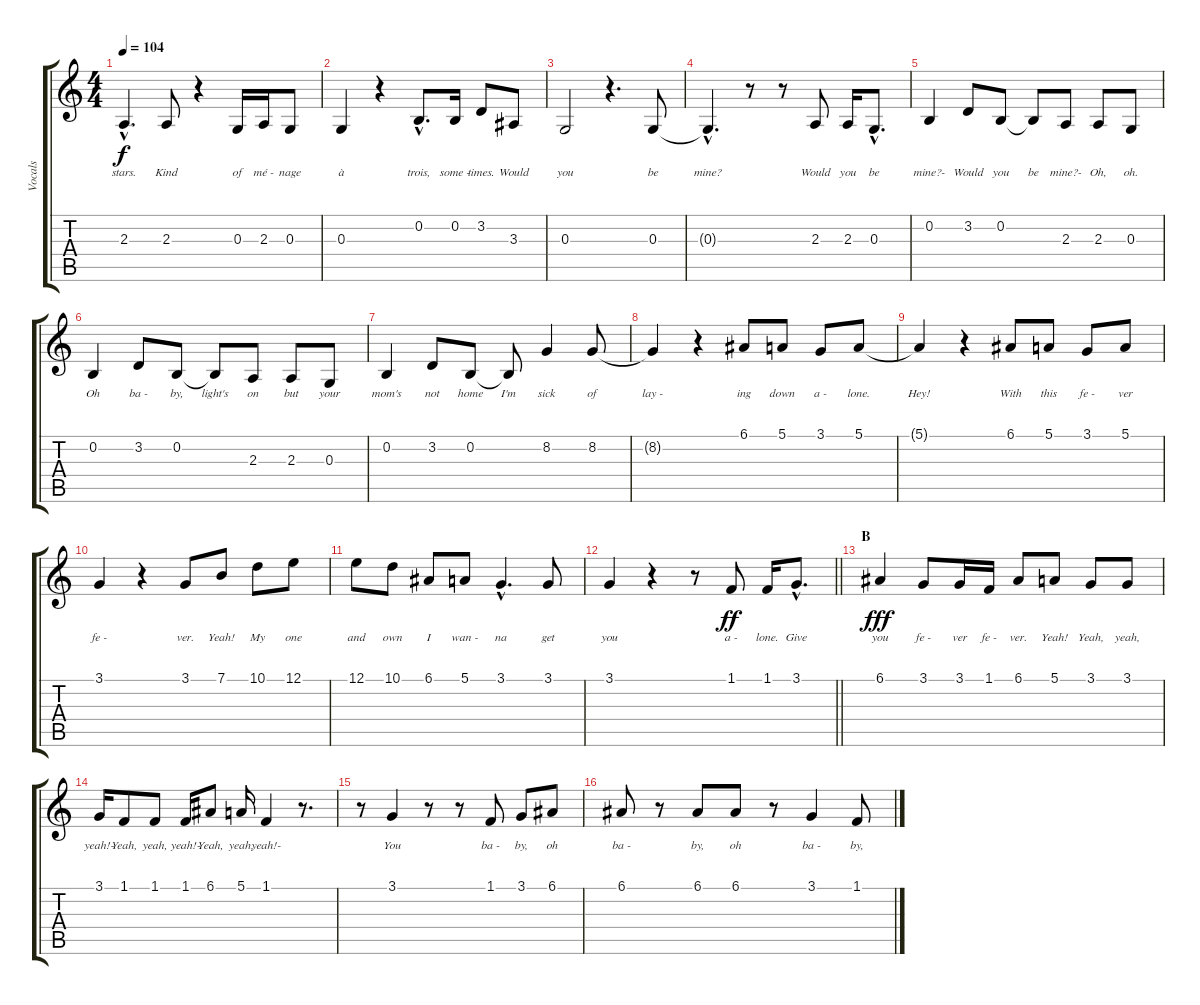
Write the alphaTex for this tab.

\track ("Vocals" "Vocals") {instrument tenorsax}
\staff {score tabs}
\tuning (E4 B3 G3 D3 A2 D2) {hide}
\ts (4 4)
\tempo 104
\clef g2
\ks c
2.3{hac}.4{d lyrics (0 "stars.") lyrics (1 "") lyrics (2 "") lyrics (3 "") lyrics (4 "") dy f} 2.3.8{lyrics (0 "Kind") lyrics (1 "") lyrics (2 "") lyrics (3 "") lyrics (4 "")} r.4 0.3.16{lyrics (0 "of") lyrics (1 "") lyrics (2 "") lyrics (3 "") lyrics (4 "")} 2.3.16{lyrics (0 "mé -") lyrics (1 "") lyrics (2 "") lyrics (3 "") lyrics (4 "")} 0.3.8{lyrics (0 "nage") lyrics (1 "") lyrics (2 "") lyrics (3 "") lyrics (4 "")} |
0.3.4{lyrics (0 "à") lyrics (1 "") lyrics (2 "") lyrics (3 "") lyrics (4 "")} r.4 0.2{hac}.8{d lyrics (0 "trois,") lyrics (1 "") lyrics (2 "") lyrics (3 "") lyrics (4 "")} 0.2.16{lyrics (0 "some -") lyrics (1 "") lyrics (2 "") lyrics (3 "") lyrics (4 "")} 3.2.8{lyrics (0 "times.") lyrics (1 "") lyrics (2 "") lyrics (3 "") lyrics (4 "")} 3.3.8{lyrics (0 "Would") lyrics (1 "") lyrics (2 "") lyrics (3 "") lyrics (4 "")} |
0.3.2{lyrics (0 "you") lyrics (1 "") lyrics (2 "") lyrics (3 "") lyrics (4 "")} r.4{d} 0.3.8{lyrics (0 "be") lyrics (1 "") lyrics (2 "") lyrics (3 "") lyrics (4 "")} |
0.3{hac t}.4{d lyrics (0 "mine?") lyrics (1 "") lyrics (2 "") lyrics (3 "") lyrics (4 "")} r.8 r.8 2.3.8{lyrics (0 "Would") lyrics (1 "") lyrics (2 "") lyrics (3 "") lyrics (4 "")} 2.3.16{lyrics (0 "you") lyrics (1 "") lyrics (2 "") lyrics (3 "") lyrics (4 "")} 0.3{hac}.8{d lyrics (0 "be") lyrics (1 "") lyrics (2 "") lyrics (3 "") lyrics (4 "")} |
0.2.4{lyrics (0 "mine?-") lyrics (1 "") lyrics (2 "") lyrics (3 "") lyrics (4 "")} 3.2.8{lyrics (0 "Would") lyrics (1 "") lyrics (2 "") lyrics (3 "") lyrics (4 "")} 0.2.8{lyrics (0 "you") lyrics (1 "") lyrics (2 "") lyrics (3 "") lyrics (4 "")} 0.2{t}.8{lyrics (0 "be") lyrics (1 "") lyrics (2 "") lyrics (3 "") lyrics (4 "")} 2.3.8{lyrics (0 "mine?-") lyrics (1 "") lyrics (2 "") lyrics (3 "") lyrics (4 "")} 2.3.8{lyrics (0 "Oh,") lyrics (1 "") lyrics (2 "") lyrics (3 "") lyrics (4 "")} 0.3.8{lyrics (0 "oh.") lyrics (1 "") lyrics (2 "") lyrics (3 "") lyrics (4 "")} |
0.2.4{lyrics (0 "Oh") lyrics (1 "") lyrics (2 "") lyrics (3 "") lyrics (4 "")} 3.2.8{lyrics (0 "ba -") lyrics (1 "") lyrics (2 "") lyrics (3 "") lyrics (4 "")} 0.2.8{lyrics (0 "by,") lyrics (1 "") lyrics (2 "") lyrics (3 "") lyrics (4 "")} 0.2{t}.8{lyrics (0 "light's") lyrics (1 "") lyrics (2 "") lyrics (3 "") lyrics (4 "")} 2.3.8{lyrics (0 "on") lyrics (1 "") lyrics (2 "") lyrics (3 "") lyrics (4 "")} 2.3.8{lyrics (0 "but") lyrics (1 "") lyrics (2 "") lyrics (3 "") lyrics (4 "")} 0.3.8{lyrics (0 "your") lyrics (1 "") lyrics (2 "") lyrics (3 "") lyrics (4 "")} |
0.2.4{lyrics (0 "mom's") lyrics (1 "") lyrics (2 "") lyrics (3 "") lyrics (4 "")} 3.2.8{lyrics (0 "not") lyrics (1 "") lyrics (2 "") lyrics (3 "") lyrics (4 "")} 0.2.8{lyrics (0 "home") lyrics (1 "") lyrics (2 "") lyrics (3 "") lyrics (4 "")} 0.2{t}.8{lyrics (0 "I'm") lyrics (1 "") lyrics (2 "") lyrics (3 "") lyrics (4 "")} 8.2.4{lyrics (0 "sick") lyrics (1 "") lyrics (2 "") lyrics (3 "") lyrics (4 "")} 8.2.8{lyrics (0 "of") lyrics (1 "") lyrics (2 "") lyrics (3 "") lyrics (4 "")} |
8.2{t}.4{lyrics (0 "lay -") lyrics (1 "") lyrics (2 "") lyrics (3 "") lyrics (4 "")} r.4 6.1.8{lyrics (0 "ing") lyrics (1 "") lyrics (2 "") lyrics (3 "") lyrics (4 "")} 5.1.8{lyrics (0 "down") lyrics (1 "") lyrics (2 "") lyrics (3 "") lyrics (4 "")} 3.1.8{lyrics (0 "a -") lyrics (1 "") lyrics (2 "") lyrics (3 "") lyrics (4 "")} 5.1.8{lyrics (0 "lone.") lyrics (1 "") lyrics (2 "") lyrics (3 "") lyrics (4 "")} |
5.1{t}.4{lyrics (0 "Hey!") lyrics (1 "") lyrics (2 "") lyrics (3 "") lyrics (4 "")} r.4 6.1.8{lyrics (0 "With") lyrics (1 "") lyrics (2 "") lyrics (3 "") lyrics (4 "")} 5.1.8{lyrics (0 "this") lyrics (1 "") lyrics (2 "") lyrics (3 "") lyrics (4 "")} 3.1.8{lyrics (0 "fe -") lyrics (1 "") lyrics (2 "") lyrics (3 "") lyrics (4 "")} 5.1.8{lyrics (0 "ver") lyrics (1 "") lyrics (2 "") lyrics (3 "") lyrics (4 "")} |
3.1.4{lyrics (0 "fe -") lyrics (1 "") lyrics (2 "") lyrics (3 "") lyrics (4 "")} r.4 3.1.8{lyrics (0 "ver.") lyrics (1 "") lyrics (2 "") lyrics (3 "") lyrics (4 "")} 7.1.8{lyrics (0 "Yeah!") lyrics (1 "") lyrics (2 "") lyrics (3 "") lyrics (4 "")} 10.1.8{lyrics (0 "My") lyrics (1 "") lyrics (2 "") lyrics (3 "") lyrics (4 "")} 12.1.8{lyrics (0 "one") lyrics (1 "") lyrics (2 "") lyrics (3 "") lyrics (4 "")} |
12.1.8{lyrics (0 "and") lyrics (1 "") lyrics (2 "") lyrics (3 "") lyrics (4 "")} 10.1.8{lyrics (0 "own") lyrics (1 "") lyrics (2 "") lyrics (3 "") lyrics (4 "")} 6.1.8{lyrics (0 "I") lyrics (1 "") lyrics (2 "") lyrics (3 "") lyrics (4 "")} 5.1.8{lyrics (0 "wan -") lyrics (1 "") lyrics (2 "") lyrics (3 "") lyrics (4 "")} 3.1{hac}.4{d lyrics (0 "na") lyrics (1 "") lyrics (2 "") lyrics (3 "") lyrics (4 "")} 3.1.8{lyrics (0 "get") lyrics (1 "") lyrics (2 "") lyrics (3 "") lyrics (4 "")} |
\barLineRight lightlight
3.1.4{lyrics (0 "you") lyrics (1 "") lyrics (2 "") lyrics (3 "") lyrics (4 "")} r.4 r.8 1.1.8{lyrics (0 "a -") lyrics (1 "") lyrics (2 "") lyrics (3 "") lyrics (4 "") dy ff} 1.1.16{lyrics (0 "lone.") lyrics (1 "") lyrics (2 "") lyrics (3 "") lyrics (4 "")} 3.1{hac}.8{d lyrics (0 "Give") lyrics (1 "") lyrics (2 "") lyrics (3 "") lyrics (4 "")} |
\section ("" "B")
6.1.4{lyrics (0 "you") lyrics (1 "") lyrics (2 "") lyrics (3 "") lyrics (4 "") dy fff} 3.1.8{lyrics (0 "fe -") lyrics (1 "") lyrics (2 "") lyrics (3 "") lyrics (4 "")} 3.1.16{lyrics (0 "ver") lyrics (1 "") lyrics (2 "") lyrics (3 "") lyrics (4 "")} 1.1.16{lyrics (0 "fe -") lyrics (1 "") lyrics (2 "") lyrics (3 "") lyrics (4 "")} 6.1.8{lyrics (0 "ver.") lyrics (1 "") lyrics (2 "") lyrics (3 "") lyrics (4 "")} 5.1.8{lyrics (0 "Yeah!") lyrics (1 "") lyrics (2 "") lyrics (3 "") lyrics (4 "")} 3.1.8{lyrics (0 "Yeah,") lyrics (1 "") lyrics (2 "") lyrics (3 "") lyrics (4 "")} 3.1.8{lyrics (0 "yeah,") lyrics (1 "") lyrics (2 "") lyrics (3 "") lyrics (4 "")} |
3.1.16{lyrics (0 "yeah!-") lyrics (1 "") lyrics (2 "") lyrics (3 "") lyrics (4 "")} 1.1.8{lyrics (0 "Yeah,") lyrics (1 "") lyrics (2 "") lyrics (3 "") lyrics (4 "")} 1.1.8{lyrics (0 "yeah,") lyrics (1 "") lyrics (2 "") lyrics (3 "") lyrics (4 "")} 1.1.16{lyrics (0 "yeah!-") lyrics (1 "") lyrics (2 "") lyrics (3 "") lyrics (4 "")} 6.1.8{lyrics (0 "Yeah,") lyrics (1 "") lyrics (2 "") lyrics (3 "") lyrics (4 "")} 5.1.16{lyrics (0 "yeah,") lyrics (1 "") lyrics (2 "") lyrics (3 "") lyrics (4 "")} 1.1.4{lyrics (0 "yeah!-") lyrics (1 "") lyrics (2 "") lyrics (3 "") lyrics (4 "")} r.8{d} |
r.8 3.1.4{lyrics (0 "You") lyrics (1 "") lyrics (2 "") lyrics (3 "") lyrics (4 "")} r.8 r.8 1.1.8{lyrics (0 "ba -") lyrics (1 "") lyrics (2 "") lyrics (3 "") lyrics (4 "")} 3.1.8{lyrics (0 "by,") lyrics (1 "") lyrics (2 "") lyrics (3 "") lyrics (4 "")} 6.1.8{lyrics (0 "oh") lyrics (1 "") lyrics (2 "") lyrics (3 "") lyrics (4 "")} |
6.1.8{lyrics (0 "ba -") lyrics (1 "") lyrics (2 "") lyrics (3 "") lyrics (4 "")} r.8 6.1.8{lyrics (0 "by,") lyrics (1 "") lyrics (2 "") lyrics (3 "") lyrics (4 "")} 6.1.8{lyrics (0 "oh") lyrics (1 "") lyrics (2 "") lyrics (3 "") lyrics (4 "")} r.8 3.1.4{lyrics (0 "ba -") lyrics (1 "") lyrics (2 "") lyrics (3 "") lyrics (4 "")} 1.1.8{lyrics (0 "by,") lyrics (1 "") lyrics (2 "") lyrics (3 "") lyrics (4 "")}
